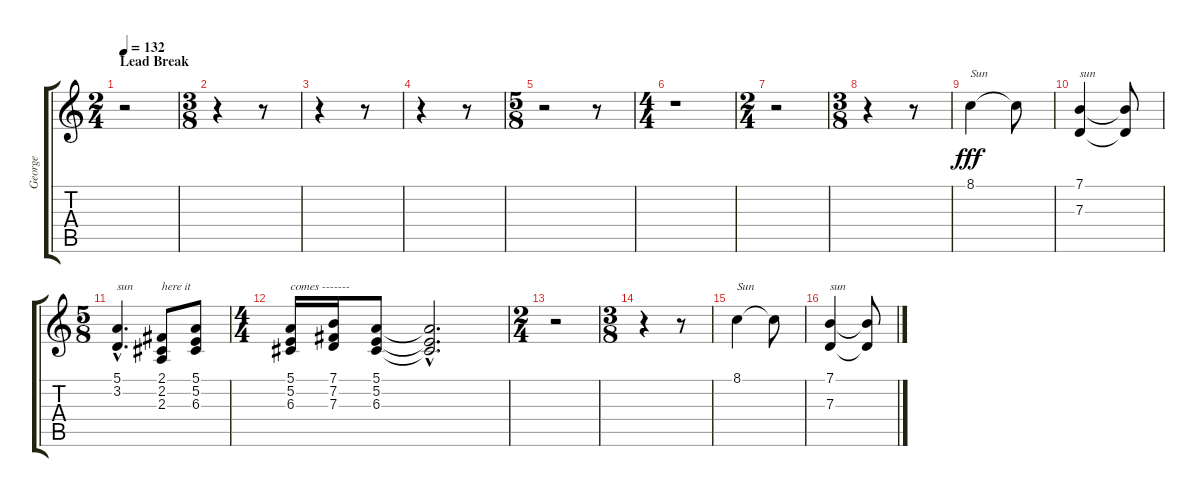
\track ("George" "George") {instrument tenorsax}
\staff {score tabs}
\tuning (E4 B3 G3 D3 A2 E2) {hide}
\ts (2 4)
\section ("" "Lead Break")
\tempo 132
\clef g2
\ks c
r.2{dy fff} |
\ts (3 8)
r.4 r.8 |
r.4 r.8 |
r.4 r.8 |
\ts (5 8)
r.2 r.8 |
\ts (4 4)
r.1 |
\ts (2 4)
r.2 |
\ts (3 8)
r.4 r.8 |
8.1.4{txt "Sun"} 8.1{t}.8 |
(7.1 7.3).4{txt "sun"} (7.1{t} 7.3{t}).8 |
\ts (5 8)
(5.1{hac} 3.2{hac}).4{d txt "sun"} (2.1 2.2 2.3).8{txt "here it"} (5.1 5.2 6.3).8 |
\ts (4 4)
(5.1 5.2 6.3).16{txt "comes -------"} (7.1 7.2 7.3).16 (5.1 5.2 6.3).8 (5.1{hac t} 5.2{hac t} 6.3{hac t}).2{d} |
\ts (2 4)
r.2 |
\ts (3 8)
r.4 r.8 |
8.1.4{txt "Sun"} 8.1{t}.8 |
(7.1 7.3).4{txt "sun"} (7.1{t} 7.3{t}).8
